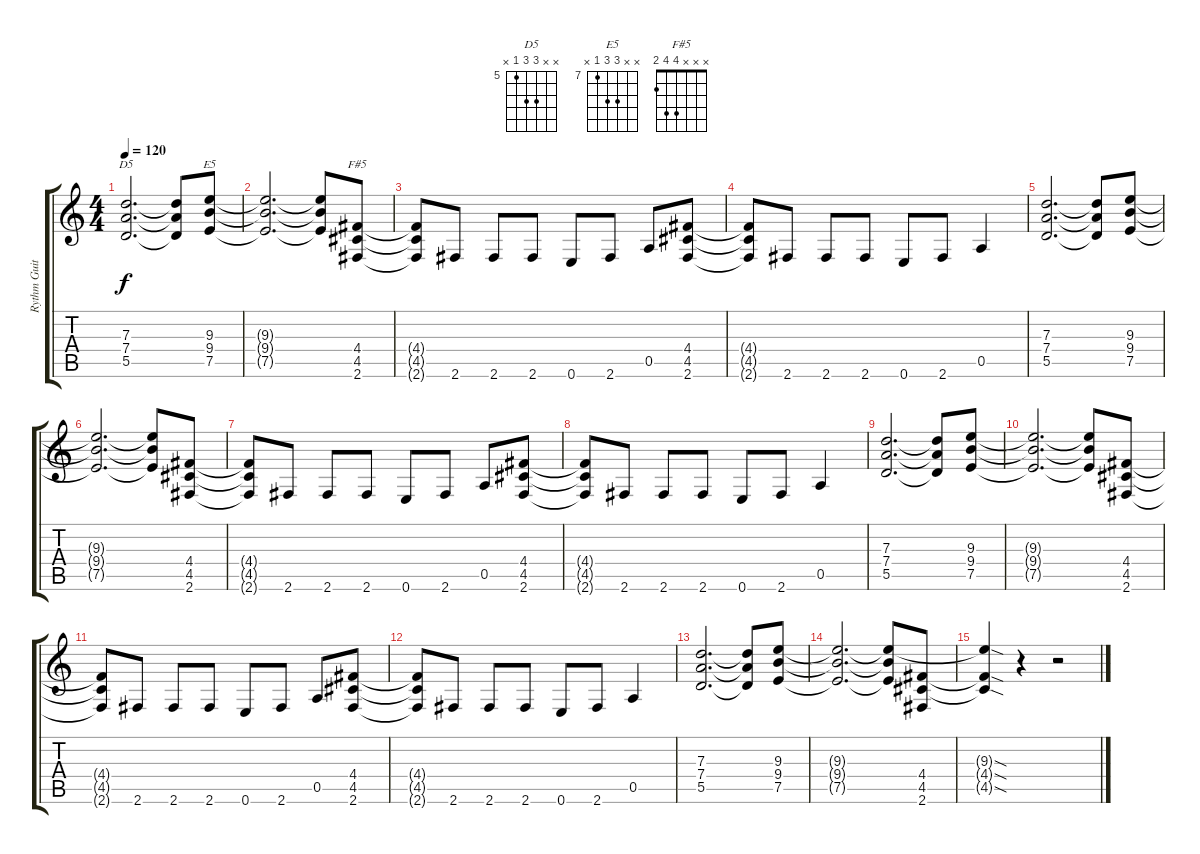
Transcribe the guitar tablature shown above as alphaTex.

\track ("Rythm Guitar" "Rythm Guit") {instrument distortionguitar}
\staff {score tabs}
\tuning (E4 B3 G3 D3 A2 E2) {hide}
\chord ("D5" x x 7 7 5 x) {firstfret 5}
\chord ("E5" x x 9 9 7 x) {firstfret 7}
\chord ("F#5" x x x 4 4 2)
\ts (4 4)
\tempo 120
\clef g2
\ks c
(7.3 7.4 5.5).2{d ch "D5" dy f} (7.3{t} 7.4{t} 5.5{t}).8 (9.3 9.4 7.5).8{ch "E5"} |
(9.3{t} 9.4{t} 7.5{t}).2{d} (9.3{t} 9.4{t} 7.5{t}).8 (4.4 4.5 2.6).8{ch "F#5"} |
(4.4{t} 4.5{t} 2.6{t}).8 2.6.8 2.6.8 2.6.8 0.6.8 2.6.8 0.5.8 (4.4 4.5 2.6).8 |
(4.4{t} 4.5{t} 2.6{t}).8 2.6.8 2.6.8 2.6.8 0.6.8 2.6.8 0.5.4 |
(7.3 7.4 5.5).2{d} (7.3{t} 7.4{t} 5.5{t}).8 (9.3 9.4 7.5).8 |
(9.3{t} 9.4{t} 7.5{t}).2{d} (9.3{t} 9.4{t} 7.5{t}).8 (4.4 4.5 2.6).8 |
(4.4{t} 4.5{t} 2.6{t}).8 2.6.8 2.6.8 2.6.8 0.6.8 2.6.8 0.5.8 (4.4 4.5 2.6).8 |
(4.4{t} 4.5{t} 2.6{t}).8 2.6.8 2.6.8 2.6.8 0.6.8 2.6.8 0.5.4 |
(7.3 7.4 5.5).2{d} (7.3{t} 7.4{t} 5.5{t}).8 (9.3 9.4 7.5).8 |
(9.3{t} 9.4{t} 7.5{t}).2{d} (9.3{t} 9.4{t} 7.5{t}).8 (4.4 4.5 2.6).8 |
(4.4{t} 4.5{t} 2.6{t}).8 2.6.8 2.6.8 2.6.8 0.6.8 2.6.8 0.5.8 (4.4 4.5 2.6).8 |
(4.4{t} 4.5{t} 2.6{t}).8 2.6.8 2.6.8 2.6.8 0.6.8 2.6.8 0.5.4 |
(7.3 7.4 5.5).2{d} (7.3{t} 7.4{t} 5.5{t}).8 (9.3 9.4 7.5).8 |
(9.3{t} 9.4{t} 7.5{t}).2{d} (9.3{t} 9.4{t} 7.5{t}).8 (4.4 4.5 2.6).8 |
(9.3{sod t} 4.4{sod t} 4.5{sod t}).4 r.4 r.2
